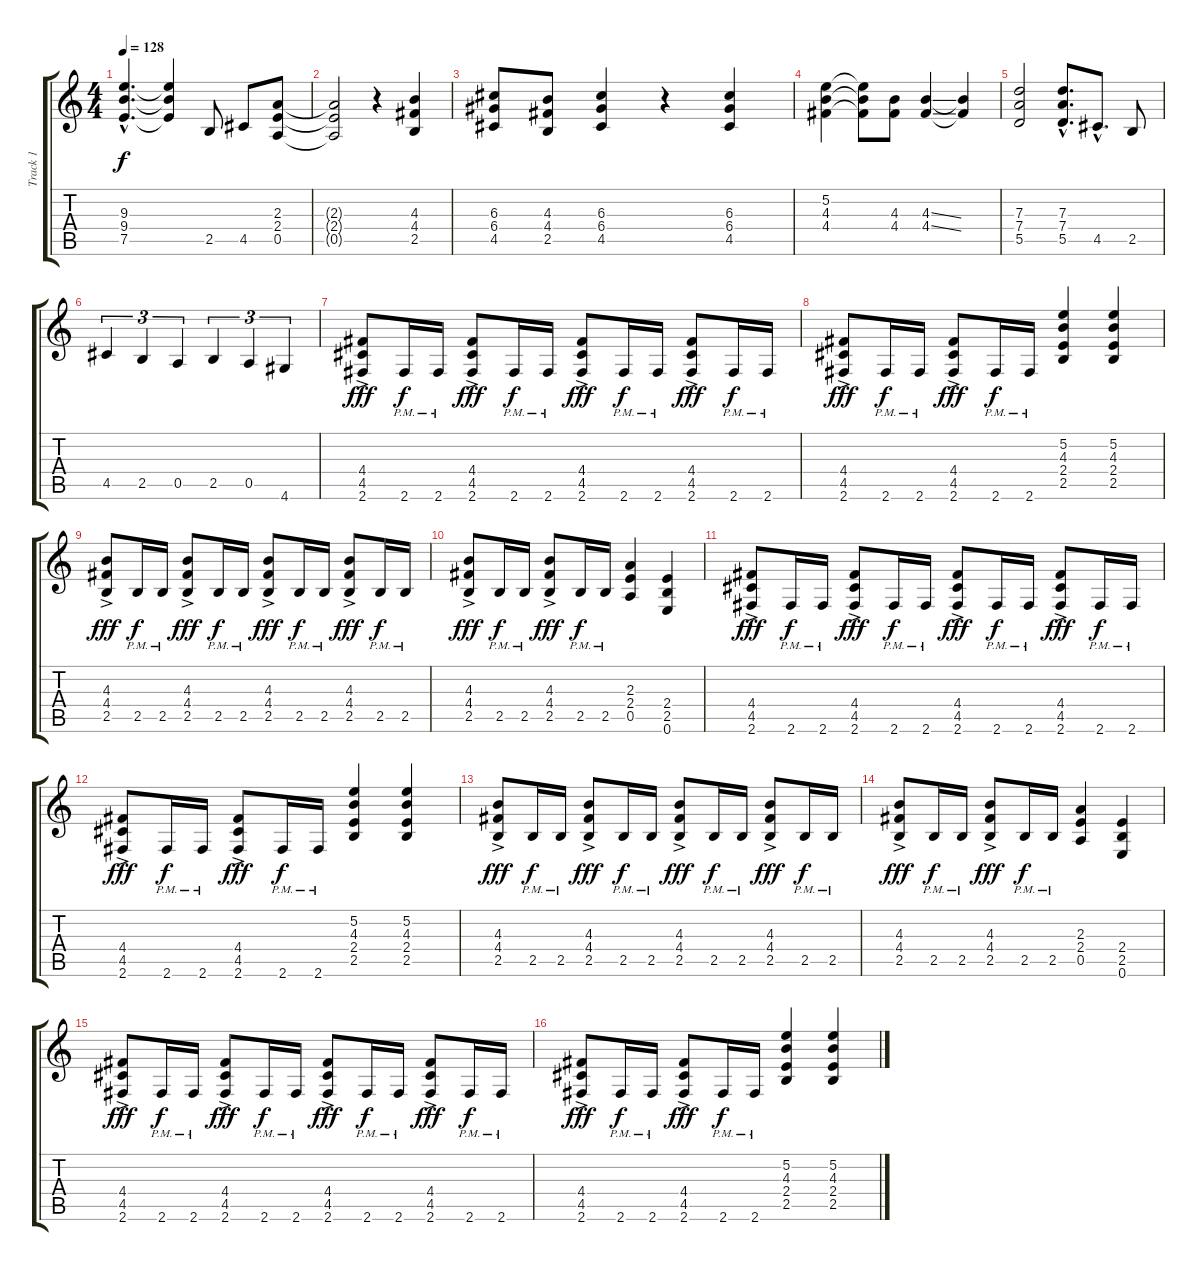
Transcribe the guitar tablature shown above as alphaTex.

\track ("Track 1" "Track 1") {instrument distortionguitar}
\staff {score tabs}
\tuning (E4 B3 G3 D3 A2 E2) {hide}
\ts (4 4)
\tempo 128
\clef g2
\ks c
(9.3{hac} 9.4{hac} 7.5{hac}).4{d dy f instrument distortionguitar} (9.3{t} 9.4{t} 7.5{t}).4 2.5.8 4.5.8 (2.3 2.4 0.5).8 |
(2.3{t} 2.4{t} 0.5{t}).2 r.4 (4.3 4.4 2.5).4 |
(6.3 6.4 4.5).8 (4.3 4.4 2.5).8 (6.3 6.4 4.5).4 r.4 (6.3 6.4 4.5).4 |
(5.2 4.3 4.4).4 (5.2{t} 4.3{t} 4.4{t}).8 (4.3 4.4).8 (4.3{ss} 4.4{ss}).4 (4.3{t} 4.4{t}).4 |
(7.3 7.4 5.5).2 (7.3{hac} 7.4{hac} 5.5{hac}).8{d} 4.5{hac}.8{d} 2.5.8 |
4.5.4{tu (3 2)} 2.5.4{tu (3 2)} 0.5.4{tu (3 2)} 2.5.4{tu (3 2)} 0.5.4{tu (3 2)} 4.6.4{tu (3 2)} |
(4.4{ac} 4.5 2.6).8{dy fff} 2.6{pm}.16{dy f} 2.6{pm}.16 (4.4{ac} 4.5 2.6).8{dy fff} 2.6{pm}.16{dy f} 2.6{pm}.16 (4.4 4.5{ac} 2.6).8{dy fff} 2.6{pm}.16{dy f} 2.6{pm}.16 (4.4 4.5{ac} 2.6).8{dy fff} 2.6{pm}.16{dy f} 2.6{pm}.16 |
(4.4{ac} 4.5 2.6).8{dy fff} 2.6{pm}.16{dy f} 2.6{pm}.16 (4.4{ac} 4.5 2.6).8{dy fff} 2.6{pm}.16{dy f} 2.6{pm}.16 (5.2 4.3 2.4 2.5).4 (5.2 4.3 2.4 2.5).4 |
(4.3 4.4 2.5{ac}).8{dy fff} 2.5{pm}.16{dy f} 2.5{pm}.16 (4.3 4.4 2.5{ac}).8{dy fff} 2.5{pm}.16{dy f} 2.5{pm}.16 (4.3 4.4 2.5{ac}).8{dy fff} 2.5{pm}.16{dy f} 2.5{pm}.16 (4.3 4.4 2.5{ac}).8{dy fff} 2.5{pm}.16{dy f} 2.5{pm}.16 |
(4.3 4.4 2.5{ac}).8{dy fff} 2.5{pm}.16{dy f} 2.5{pm}.16 (4.3 4.4 2.5{ac}).8{dy fff} 2.5{pm}.16{dy f} 2.5{pm}.16 (2.3 2.4 0.5).4 (2.4 2.5 0.6).4 |
(4.4{ac} 4.5 2.6).8{dy fff} 2.6{pm}.16{dy f} 2.6{pm}.16 (4.4{ac} 4.5 2.6).8{dy fff} 2.6{pm}.16{dy f} 2.6{pm}.16 (4.4 4.5{ac} 2.6).8{dy fff} 2.6{pm}.16{dy f} 2.6{pm}.16 (4.4 4.5{ac} 2.6).8{dy fff} 2.6{pm}.16{dy f} 2.6{pm}.16 |
(4.4{ac} 4.5 2.6).8{dy fff} 2.6{pm}.16{dy f} 2.6{pm}.16 (4.4{ac} 4.5 2.6).8{dy fff} 2.6{pm}.16{dy f} 2.6{pm}.16 (5.2 4.3 2.4 2.5).4 (5.2 4.3 2.4 2.5).4 |
(4.3 4.4 2.5{ac}).8{dy fff} 2.5{pm}.16{dy f} 2.5{pm}.16 (4.3 4.4 2.5{ac}).8{dy fff} 2.5{pm}.16{dy f} 2.5{pm}.16 (4.3 4.4 2.5{ac}).8{dy fff} 2.5{pm}.16{dy f} 2.5{pm}.16 (4.3 4.4 2.5{ac}).8{dy fff} 2.5{pm}.16{dy f} 2.5{pm}.16 |
(4.3 4.4 2.5{ac}).8{dy fff} 2.5{pm}.16{dy f} 2.5{pm}.16 (4.3 4.4 2.5{ac}).8{dy fff} 2.5{pm}.16{dy f} 2.5{pm}.16 (2.3 2.4 0.5).4 (2.4 2.5 0.6).4 |
(4.4{ac} 4.5 2.6).8{dy fff} 2.6{pm}.16{dy f} 2.6{pm}.16 (4.4{ac} 4.5 2.6).8{dy fff} 2.6{pm}.16{dy f} 2.6{pm}.16 (4.4 4.5{ac} 2.6).8{dy fff} 2.6{pm}.16{dy f} 2.6{pm}.16 (4.4 4.5{ac} 2.6).8{dy fff} 2.6{pm}.16{dy f} 2.6{pm}.16 |
(4.4{ac} 4.5 2.6).8{dy fff} 2.6{pm}.16{dy f} 2.6{pm}.16 (4.4{ac} 4.5 2.6).8{dy fff} 2.6{pm}.16{dy f} 2.6{pm}.16 (5.2 4.3 2.4 2.5).4 (5.2 4.3 2.4 2.5).4
